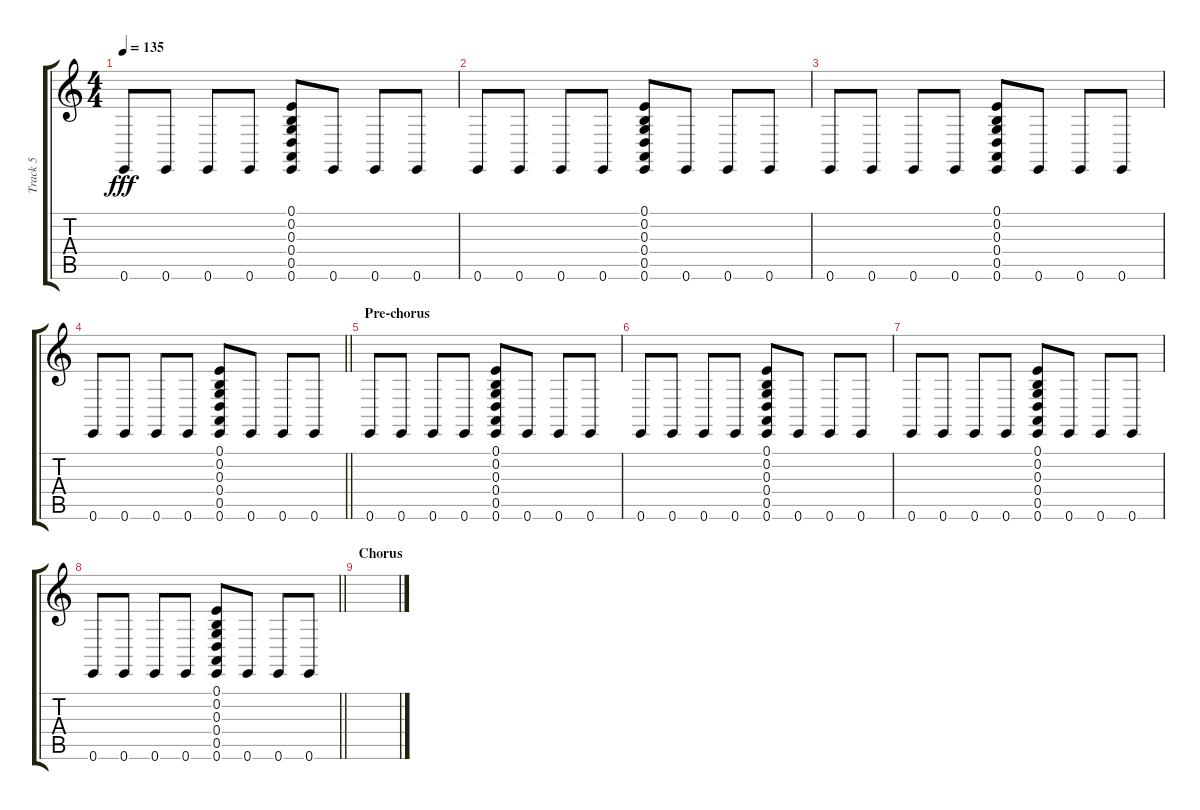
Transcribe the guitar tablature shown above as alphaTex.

\track ("Track 5" "Track 5") {instrument taikodrum}
\staff {score tabs}
\tuning (E4 B3 G3 D3 A2 E2) {hide}
\ts (4 4)
\tempo 135
\clef g2
\ks c
0.6.8{dy fff} 0.6.8 0.6.8 0.6.8 (0.1 0.2 0.3 0.4 0.5 0.6).8 0.6.8 0.6.8 0.6.8 |
0.6.8 0.6.8 0.6.8 0.6.8 (0.1 0.2 0.3 0.4 0.5 0.6).8 0.6.8 0.6.8 0.6.8 |
0.6.8 0.6.8 0.6.8 0.6.8 (0.1 0.2 0.3 0.4 0.5 0.6).8 0.6.8 0.6.8 0.6.8 |
\barLineRight lightlight
0.6.8 0.6.8 0.6.8 0.6.8 (0.1 0.2 0.3 0.4 0.5 0.6).8 0.6.8 0.6.8 0.6.8 |
\section ("" "Pre-chorus")
0.6.8 0.6.8 0.6.8 0.6.8 (0.1 0.2 0.3 0.4 0.5 0.6).8 0.6.8 0.6.8 0.6.8 |
0.6.8 0.6.8 0.6.8 0.6.8 (0.1 0.2 0.3 0.4 0.5 0.6).8 0.6.8 0.6.8 0.6.8 |
0.6.8 0.6.8 0.6.8 0.6.8 (0.1 0.2 0.3 0.4 0.5 0.6).8 0.6.8 0.6.8 0.6.8 |
\barLineRight lightlight
0.6.8 0.6.8 0.6.8 0.6.8 (0.1 0.2 0.3 0.4 0.5 0.6).8 0.6.8 0.6.8 0.6.8 |
\section ("" "Chorus")
